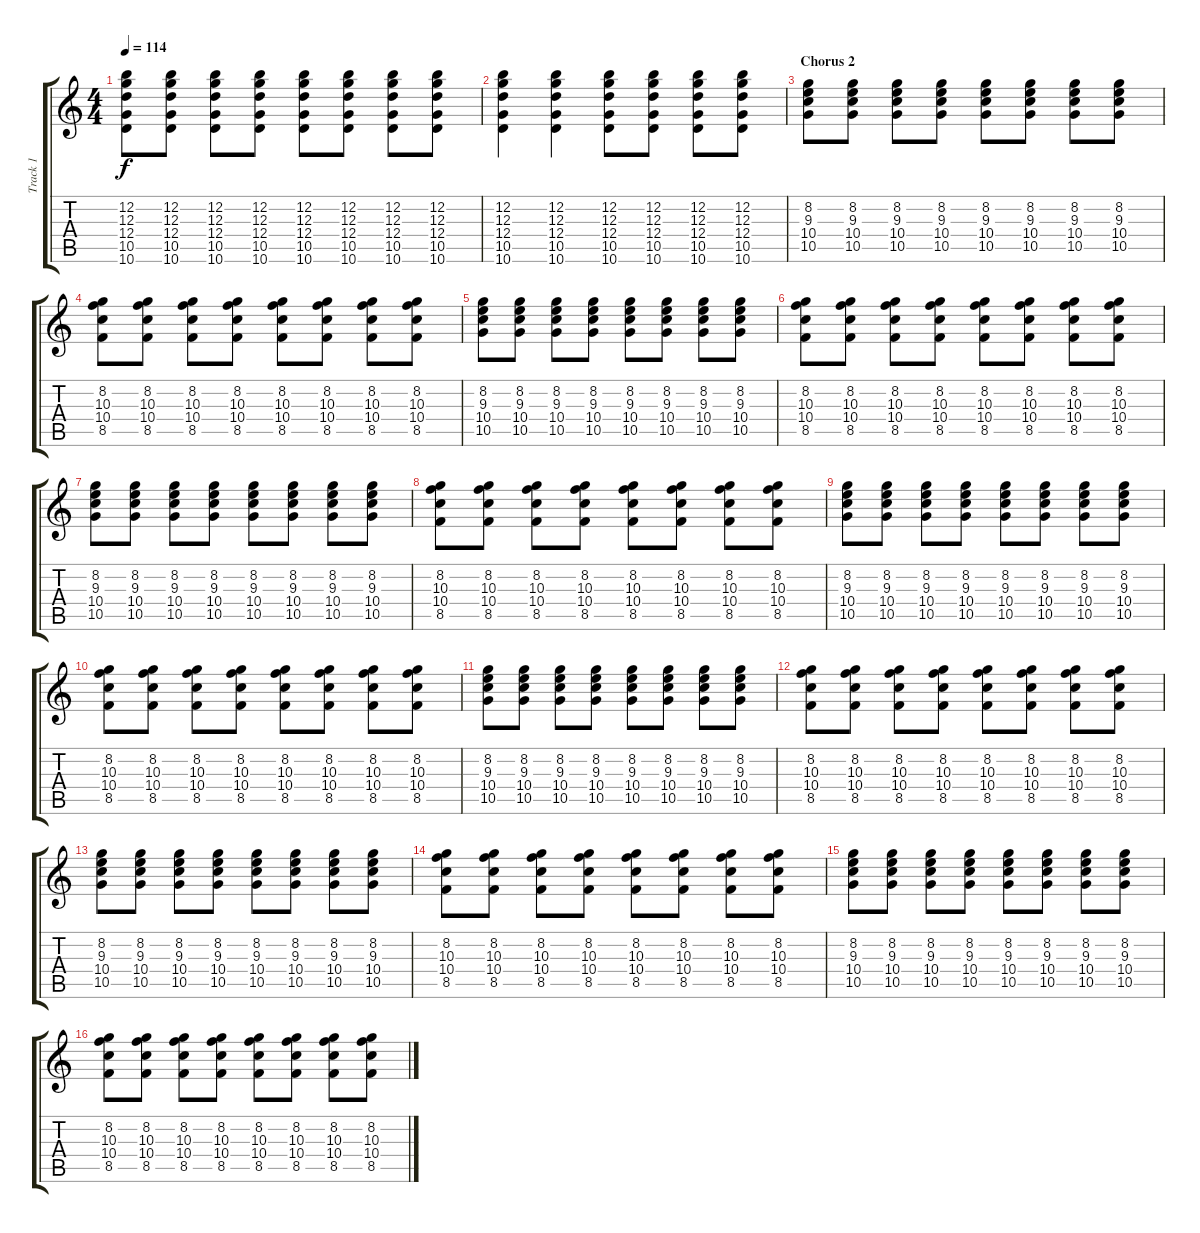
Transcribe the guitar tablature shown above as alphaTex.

\track ("Track 1" "Track 1") {instrument distortionguitar}
\staff {score tabs}
\tuning (E4 B3 G3 D3 A2 E2) {hide}
\ts (4 4)
\tempo 114
\clef g2
\ks c
(12.2 12.3 12.4 10.5 10.6).8{dy f} (12.2 12.3 12.4 10.5 10.6).8 (12.2 12.3 12.4 10.5 10.6).8 (12.2 12.3 12.4 10.5 10.6).8 (12.2 12.3 12.4 10.5 10.6).8 (12.2 12.3 12.4 10.5 10.6).8 (12.2 12.3 12.4 10.5 10.6).8 (12.2 12.3 12.4 10.5 10.6).8 |
(12.2 12.3 12.4 10.5 10.6).4 (12.2 12.3 12.4 10.5 10.6).4 (12.2 12.3 12.4 10.5 10.6).8 (12.2 12.3 12.4 10.5 10.6).8 (12.2 12.3 12.4 10.5 10.6).8 (12.2 12.3 12.4 10.5 10.6).8 |
\section ("" "Chorus 2")
(8.2 9.3 10.4 10.5).8{instrument distortionguitar} (8.2 9.3 10.4 10.5).8 (8.2 9.3 10.4 10.5).8 (8.2 9.3 10.4 10.5).8 (8.2 9.3 10.4 10.5).8 (8.2 9.3 10.4 10.5).8 (8.2 9.3 10.4 10.5).8 (8.2 9.3 10.4 10.5).8 |
(8.2 10.3 10.4 8.5).8 (8.2 10.3 10.4 8.5).8 (8.2 10.3 10.4 8.5).8 (8.2 10.3 10.4 8.5).8 (8.2 10.3 10.4 8.5).8 (8.2 10.3 10.4 8.5).8 (8.2 10.3 10.4 8.5).8 (8.2 10.3 10.4 8.5).8 |
(8.2 9.3 10.4 10.5).8 (8.2 9.3 10.4 10.5).8 (8.2 9.3 10.4 10.5).8 (8.2 9.3 10.4 10.5).8 (8.2 9.3 10.4 10.5).8 (8.2 9.3 10.4 10.5).8 (8.2 9.3 10.4 10.5).8 (8.2 9.3 10.4 10.5).8 |
(8.2 10.3 10.4 8.5).8 (8.2 10.3 10.4 8.5).8 (8.2 10.3 10.4 8.5).8 (8.2 10.3 10.4 8.5).8 (8.2 10.3 10.4 8.5).8 (8.2 10.3 10.4 8.5).8 (8.2 10.3 10.4 8.5).8 (8.2 10.3 10.4 8.5).8 |
(8.2 9.3 10.4 10.5).8 (8.2 9.3 10.4 10.5).8 (8.2 9.3 10.4 10.5).8 (8.2 9.3 10.4 10.5).8 (8.2 9.3 10.4 10.5).8 (8.2 9.3 10.4 10.5).8 (8.2 9.3 10.4 10.5).8 (8.2 9.3 10.4 10.5).8 |
(8.2 10.3 10.4 8.5).8 (8.2 10.3 10.4 8.5).8 (8.2 10.3 10.4 8.5).8 (8.2 10.3 10.4 8.5).8 (8.2 10.3 10.4 8.5).8 (8.2 10.3 10.4 8.5).8 (8.2 10.3 10.4 8.5).8 (8.2 10.3 10.4 8.5).8 |
(8.2 9.3 10.4 10.5).8 (8.2 9.3 10.4 10.5).8 (8.2 9.3 10.4 10.5).8 (8.2 9.3 10.4 10.5).8 (8.2 9.3 10.4 10.5).8 (8.2 9.3 10.4 10.5).8 (8.2 9.3 10.4 10.5).8 (8.2 9.3 10.4 10.5).8 |
(8.2 10.3 10.4 8.5).8 (8.2 10.3 10.4 8.5).8 (8.2 10.3 10.4 8.5).8 (8.2 10.3 10.4 8.5).8 (8.2 10.3 10.4 8.5).8 (8.2 10.3 10.4 8.5).8 (8.2 10.3 10.4 8.5).8 (8.2 10.3 10.4 8.5).8 |
(8.2 9.3 10.4 10.5).8 (8.2 9.3 10.4 10.5).8 (8.2 9.3 10.4 10.5).8 (8.2 9.3 10.4 10.5).8 (8.2 9.3 10.4 10.5).8 (8.2 9.3 10.4 10.5).8 (8.2 9.3 10.4 10.5).8 (8.2 9.3 10.4 10.5).8 |
(8.2 10.3 10.4 8.5).8 (8.2 10.3 10.4 8.5).8 (8.2 10.3 10.4 8.5).8 (8.2 10.3 10.4 8.5).8 (8.2 10.3 10.4 8.5).8 (8.2 10.3 10.4 8.5).8 (8.2 10.3 10.4 8.5).8 (8.2 10.3 10.4 8.5).8 |
(8.2 9.3 10.4 10.5).8 (8.2 9.3 10.4 10.5).8 (8.2 9.3 10.4 10.5).8 (8.2 9.3 10.4 10.5).8 (8.2 9.3 10.4 10.5).8 (8.2 9.3 10.4 10.5).8 (8.2 9.3 10.4 10.5).8 (8.2 9.3 10.4 10.5).8 |
(8.2 10.3 10.4 8.5).8 (8.2 10.3 10.4 8.5).8 (8.2 10.3 10.4 8.5).8 (8.2 10.3 10.4 8.5).8 (8.2 10.3 10.4 8.5).8 (8.2 10.3 10.4 8.5).8 (8.2 10.3 10.4 8.5).8 (8.2 10.3 10.4 8.5).8 |
(8.2 9.3 10.4 10.5).8 (8.2 9.3 10.4 10.5).8 (8.2 9.3 10.4 10.5).8 (8.2 9.3 10.4 10.5).8 (8.2 9.3 10.4 10.5).8 (8.2 9.3 10.4 10.5).8 (8.2 9.3 10.4 10.5).8 (8.2 9.3 10.4 10.5).8 |
(8.2 10.3 10.4 8.5).8 (8.2 10.3 10.4 8.5).8 (8.2 10.3 10.4 8.5).8 (8.2 10.3 10.4 8.5).8 (8.2 10.3 10.4 8.5).8 (8.2 10.3 10.4 8.5).8 (8.2 10.3 10.4 8.5).8 (8.2 10.3 10.4 8.5).8
